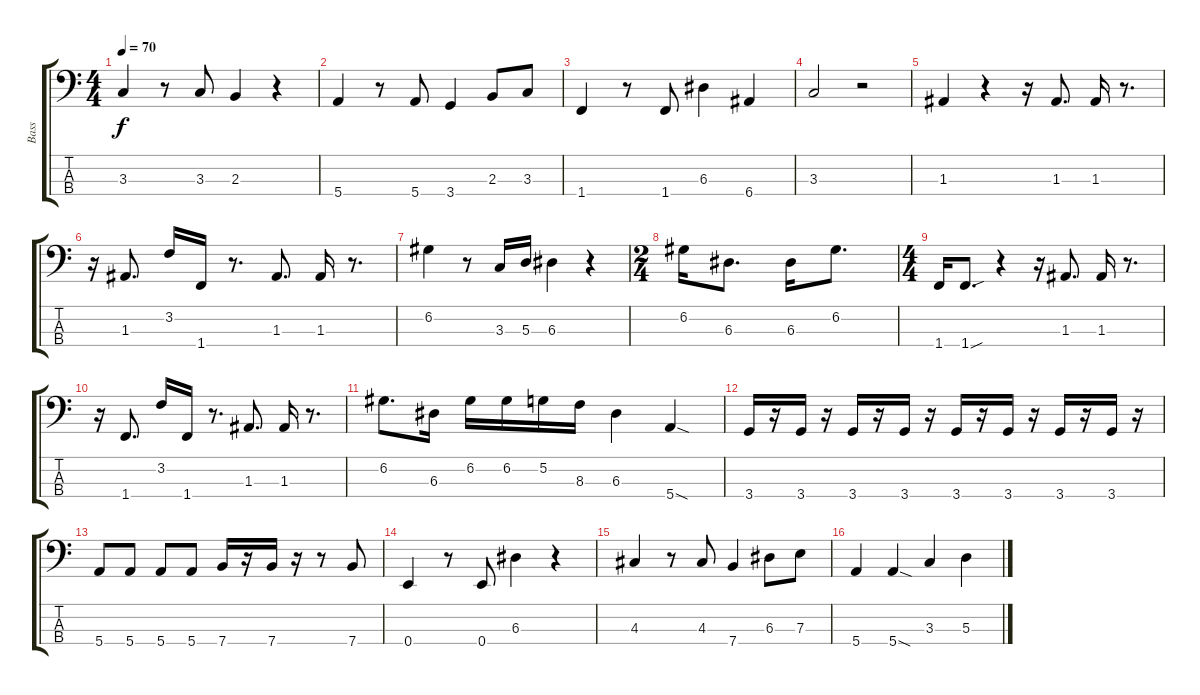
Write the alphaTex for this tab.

\track ("Bass" "Bass") {instrument slapbass1}
\staff {score tabs}
\tuning (G2 D2 A1 E1) {hide}
\ts (4 4)
\tempo 70
\clef f4
\ks c
3.3.4{dy f} r.8 3.3.8 2.3.4 r.4 |
5.4.4 r.8 5.4.8 3.4.4 2.3.8 3.3.8 |
1.4.4 r.8 1.4.8 6.3.4 6.4.4 |
3.3.2 r.2 |
1.3.4 r.4 r.16 1.3.8{d} 1.3.16 r.8{d} |
r.16 1.3.8{d} 3.2.16 1.4.16 r.8{d} 1.3.8{d} 1.3.16 r.8{d} |
6.2.4 r.8 3.3.16 5.3.16 6.3.4 r.4 |
\ts (2 4)
6.2.16 6.3.8{d} 6.3.16 6.2.8{d} |
\ts (4 4)
1.4.16 1.4{sou}.8{d} r.4 r.16 1.3.8{d} 1.3.16 r.8{d} |
r.16 1.4.8{d} 3.2.16 1.4.16 r.8{d} 1.3.8{d} 1.3.16 r.8{d} |
6.2.8{d} 6.3.16 6.2.16 6.2.16 5.2.16 8.3.16 6.3.4 5.4{sod}.4 |
3.4.16 r.16 3.4.16 r.16 3.4.16 r.16 3.4.16 r.16 3.4.16 r.16 3.4.16 r.16 3.4.16 r.16 3.4.16 r.16 |
5.4.8 5.4.8 5.4.8 5.4.8 7.4.16 r.16 7.4.16 r.16 r.8 7.4.8 |
0.4.4 r.8 0.4.8 6.3.4 r.4 |
4.3.4 r.8 4.3.8 7.4.4 6.3.8 7.3.8 |
5.4.4 5.4{sod}.4 3.3.4 5.3.4
